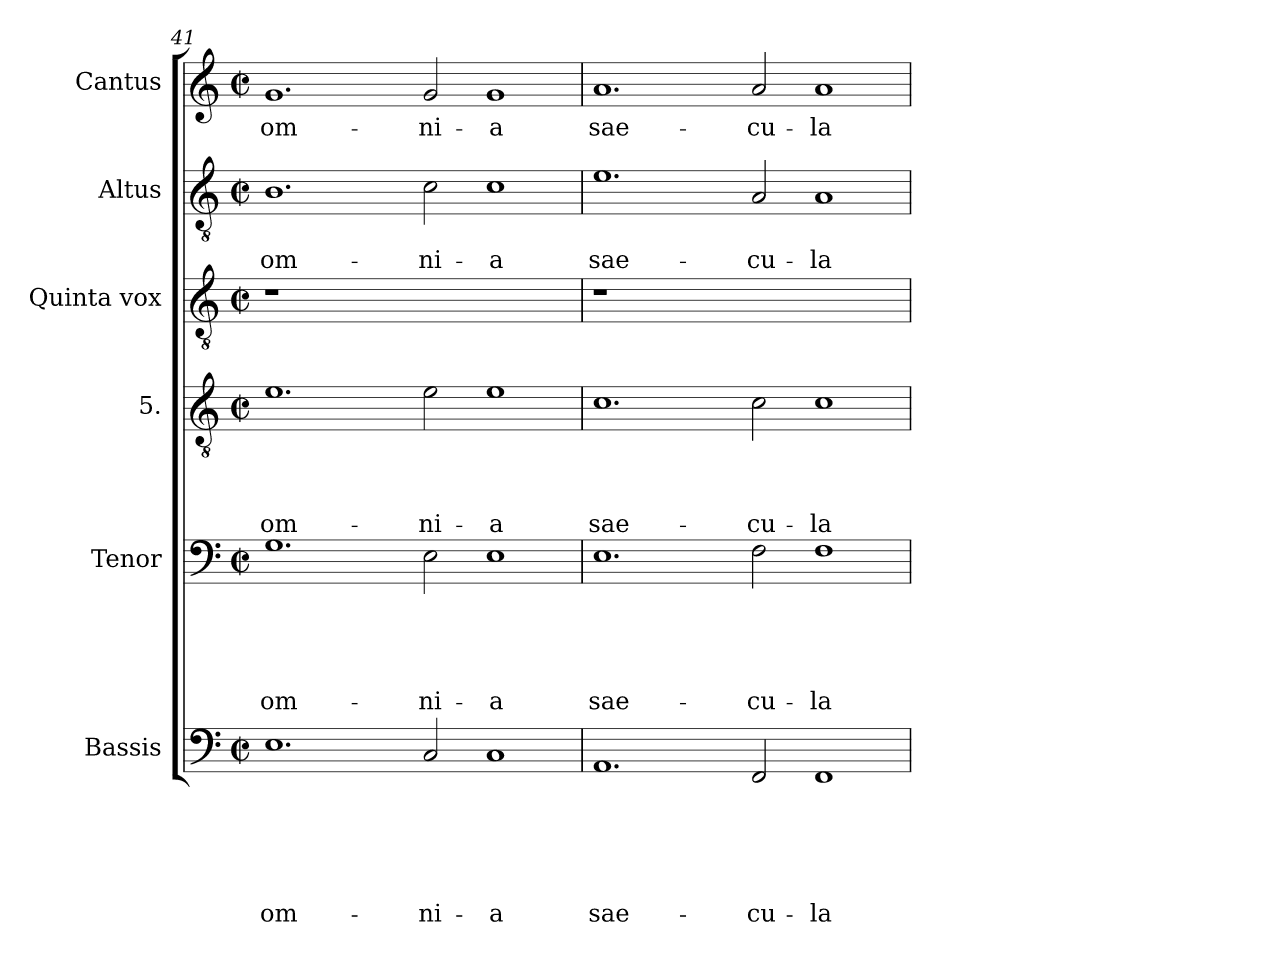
**kern	**text	**text	**text	**text	**text	**text	**kern	**text	**text	**text	**text	**text	**kern	**text	**text	**text	**text	**kern	**kern	**text	**text	**kern	**text
*part6	*part6	*part6	*part6	*part6	*part6	*part6	*part5	*part5	*part5	*part5	*part5	*part5	*part4	*part4	*part4	*part4	*part4	*part3	*part2	*part2	*part2	*part1	*part1
*staff6	*staff6	*staff6	*staff6	*staff6	*staff6	*staff6	*staff5	*staff5	*staff5	*staff5	*staff5	*staff5	*staff4	*staff4	*staff4	*staff4	*staff4	*staff3	*staff2	*staff2	*staff2	*staff1	*staff1
*I"Bassis	*	*	*	*	*	*	*I"Tenor	*	*	*	*	*	*I"5.	*	*	*	*	*I"Quinta vox	*I"Altus	*	*	*I"Cantus	*
*I'B.	*	*	*	*	*	*	*I'T.	*	*	*	*	*	*	*	*	*	*	*	*I'A.	*	*	*I'C.	*
*clefF4	*	*	*	*	*	*	*clefF4	*	*	*	*	*	*clefGv2	*	*	*	*	*clefGv2	*clefGv2	*	*	*clefG2	*
*k[]	*	*	*	*	*	*	*k[]	*	*	*	*	*	*k[]	*	*	*	*	*k[]	*k[]	*	*	*k[]	*
*C:	*	*	*	*	*	*	*C:	*	*	*	*	*	*C:	*	*	*	*	*C:	*C:	*	*	*C:	*
*M2/2	*	*	*	*	*	*	*M2/2	*	*	*	*	*	*M2/2	*	*	*	*	*M2/2	*M2/2	*	*	*M2/2	*
*met(c|)	*	*	*	*	*	*	*met(c|)	*	*	*	*	*	*met(c|)	*	*	*	*	*met(c|)	*met(c|)	*	*	*met(c|)	*
=41	=41	=41	=41	=41	=41	=41	=41	=41	=41	=41	=41	=41	=41	=41	=41	=41	=41	=41	=41	=41	=41	=41	=41
!	!	!	!	!	!	!LO:LY:b	!	!	!	!	!	!LO:LY:b	!	!	!	!	!LO:LY:b	!	!	!	!LO:LY:b	!	!LO:LY:b
1.E	.	.	.	.	.	om-	1.G	.	.	.	.	om-	1.e	.	.	.	om-	1r	1.B	.	om-	1.g	om-
.	.	.	.	.	.	.	.	.	.	.	.	.	.	.	.	.	.	0ryy	.	.	.	.	.
!	!	!	!	!	!	!LO:LY:b	!	!	!	!	!	!LO:LY:b	!	!	!	!	!LO:LY:b	!	!	!	!LO:LY:b	!	!LO:LY:b
2C/	.	.	.	.	.	-ni-	2E\	.	.	.	.	-ni-	2e\	.	.	.	-ni-	.	2c\	.	-ni-	2g/	-ni-
!	!	!	!	!	!	!LO:LY:b:rj	!	!	!	!	!	!LO:LY:b:rj	!	!	!	!	!LO:LY:b:rj	!	!	!	!LO:LY:b:rj	!	!LO:LY:b:rj
1C	.	.	.	.	.	-a	1E	.	.	.	.	-a	1e	.	.	.	-a	.	1c	.	-a	1g	-a
!!LO:LB:g=z
=42	=42	=42	=42	=42	=42	=42	=42	=42	=42	=42	=42	=42	=42	=42	=42	=42	=42	=42	=42	=42	=42	=42	=42
!	!	!	!	!	!	!LO:LY:b	!	!	!	!	!	!LO:LY:b	!	!	!	!	!LO:LY:b	!	!	!	!LO:LY:b	!	!LO:LY:b
1.AA	.	.	.	.	.	sae-	1.E	.	.	.	.	sae-	1.c	.	.	.	sae-	1r	1.e	.	sae-	1.a	sae-
.	.	.	.	.	.	.	.	.	.	.	.	.	.	.	.	.	.	0ryy	.	.	.	.	.
!	!	!	!	!	!	!LO:LY:b	!	!	!	!	!	!LO:LY:b	!	!	!	!	!LO:LY:b	!	!	!	!LO:LY:b	!	!LO:LY:b
2FF/	.	.	.	.	.	-cu-	2F\	.	.	.	.	-cu-	2c\	.	.	.	-cu-	.	2A/	.	-cu-	2a/	-cu-
!	!	!	!	!	!	!LO:LY:b	!	!	!	!	!	!LO:LY:b	!	!	!	!	!LO:LY:b	!	!	!	!LO:LY:b	!	!LO:LY:b
1FF	.	.	.	.	.	-la	1F	.	.	.	.	-la	1c	.	.	.	-la	.	1A	.	-la	1a	-la
=	=	=	=	=	=	=	=	=	=	=	=	=	=	=	=	=	=	=	=	=	=	=	=
*-	*-	*-	*-	*-	*-	*-	*-	*-	*-	*-	*-	*-	*-	*-	*-	*-	*-	*-	*-	*-	*-	*-	*-
